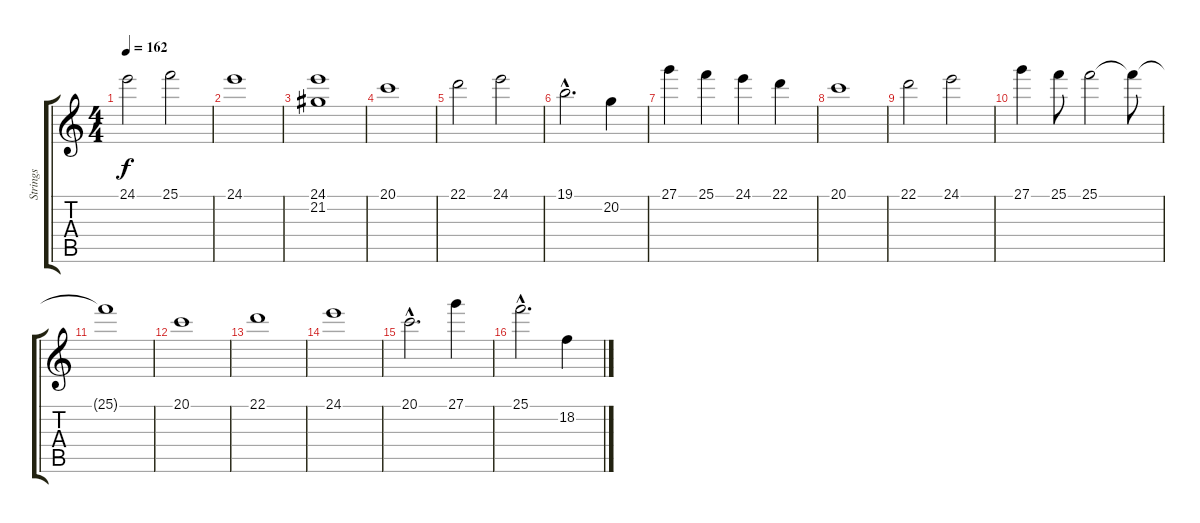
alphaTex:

\track ("Strings" "Strings") {instrument stringensemble1}
\staff {score tabs}
\tuning (E4 B3 G3 D3 A2 E2) {hide}
\ts (4 4)
\tempo 162
\clef g2
\ks c
24.1.2{dy f} 25.1.2 |
24.1.1 |
(24.1 21.2).1 |
\section ("" "")
20.1.1 |
22.1.2 24.1.2 |
19.1{hac}.2{d} 20.2.4 |
27.1.4 25.1.4 24.1.4 22.1.4 |
20.1.1 |
22.1.2 24.1.2 |
27.1.4 25.1.8 25.1.2 25.1{t}.8 |
25.1{t}.1 |
20.1.1 |
22.1.1 |
24.1.1 |
20.1{hac}.2{d} 27.1.4 |
25.1{hac}.2{d} 18.2.4
